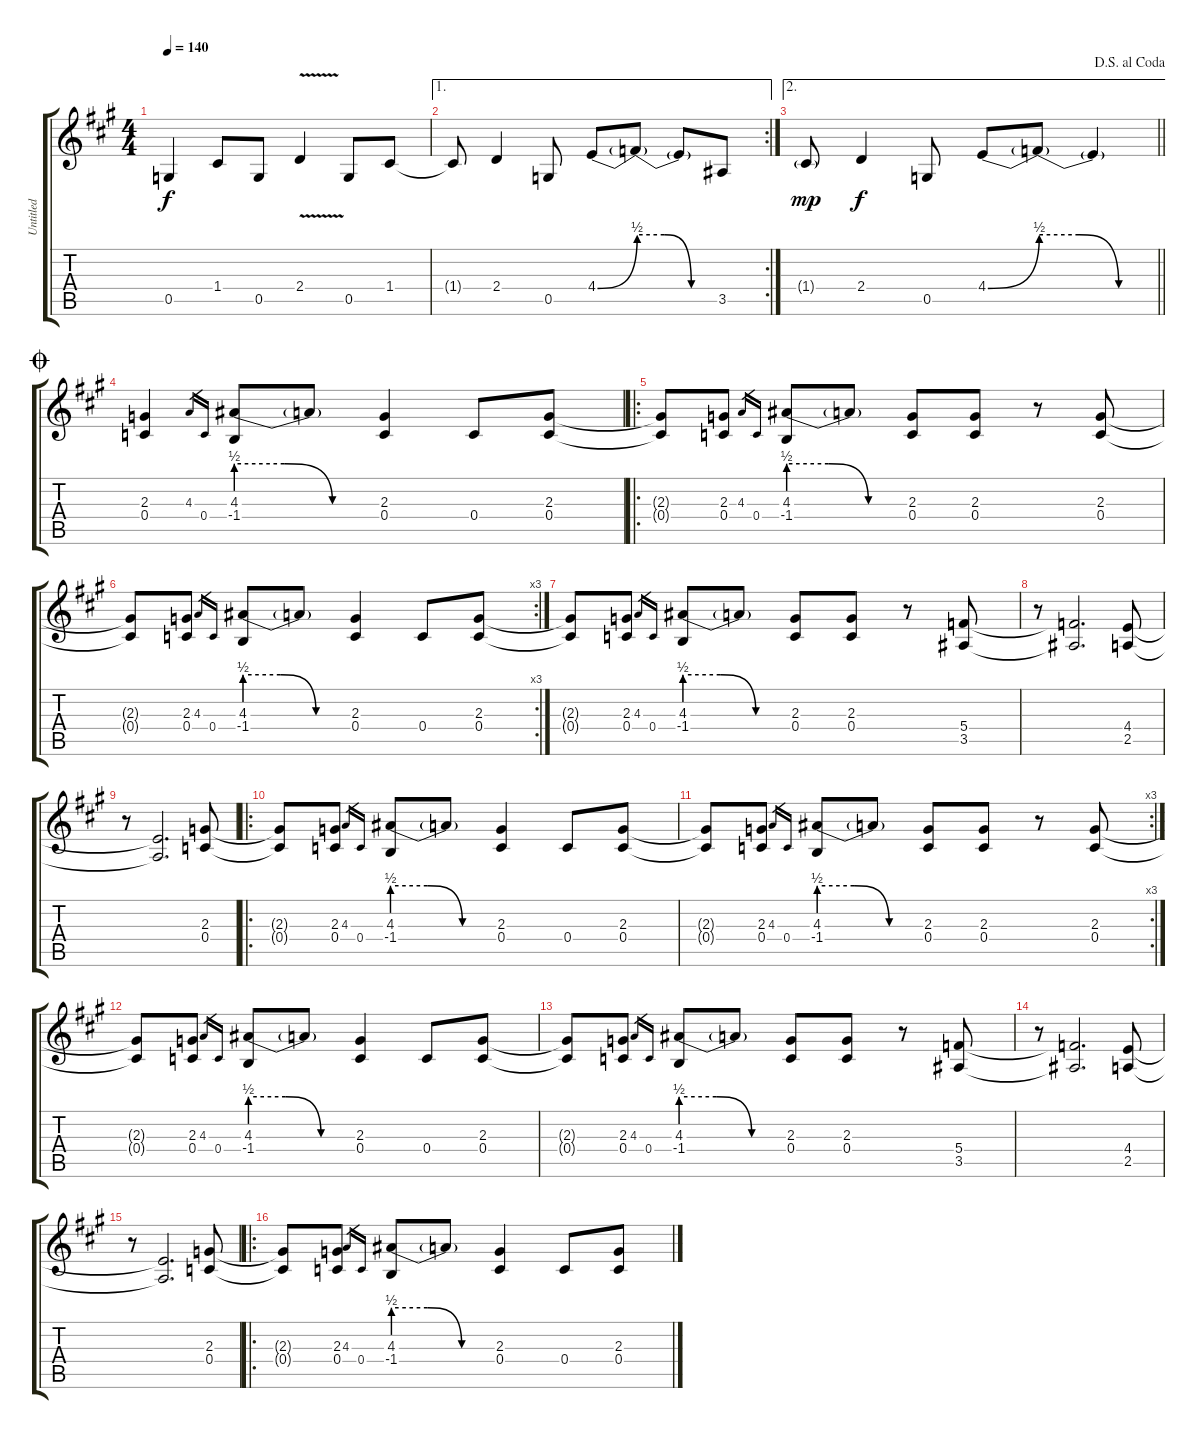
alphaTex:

\track ("Untitled" "Untitled") {instrument distortionguitar}
\staff {score tabs}
\tuning (D4 A3 F3 C3 G2 D2) {hide}
\ts (4 4)
\tempo 140
\clef g2
\ks a
0.5.4{dy f} 1.4.8 0.5.8 2.4{v}.4 0.5.8 1.4.8 |
\ae 1
\rc 2
1.4{t}.8 2.4.4 0.5.8 4.4{be (bend 0 0 60 2)}.8 4.4{be (custom 0 2 20 2 40 0 60 0) t}.8 4.4{t}.8 3.5.8 |
\ae 2
\jump dalsegnoalcoda
\barLineRight lightlight
1.4{g}.8{dy mp} 2.4.4{dy f} 0.5.8 4.4{be (bend 0 0 60 2)}.8 4.4{be (custom 0 2 20 2 40 0 60 0) t}.8 4.4{t}.4 |
\jump coda
(2.3 0.4).4 4.3.16{gr} 0.4.16{gr} (4.3{be (custom 0 2 20 2 40 0 60 0)} -1.4).8 4.3{t}.8 (2.3 0.4).4 0.4.8 (2.3 0.4).8 |
\ro
(2.3{t} 0.4{t}).8 (2.3 0.4).8 4.3.16{gr} 0.4.16{gr} (4.3{be (custom 0 2 20 2 40 0 60 0)} -1.4).8 4.3{t}.8 (2.3 0.4).8 (2.3 0.4).8 r.8 (2.3 0.4).8 |
\rc 3
(2.3{t} 0.4{t}).8 (2.3 0.4).8 4.3.16{gr} 0.4.16{gr} (4.3{be (custom 0 2 20 2 40 0 60 0)} -1.4).8 4.3{t}.8 (2.3 0.4).4 0.4.8 (2.3 0.4).8 |
(2.3{t} 0.4{t}).8 (2.3 0.4).8 4.3.16{gr} 0.4.16{gr} (4.3{be (custom 0 2 20 2 40 0 60 0)} -1.4).8 4.3{t}.8 (2.3 0.4).8 (2.3 0.4).8 r.8 (5.4 3.5).8 |
r.8 (5.4{t} 3.5{t}).2{d} (4.4 2.5).8 |
r.8 (4.4{t} 2.5{t}).2{d} (2.3 0.4).8 |
\ro
(2.3{t} 0.4{t}).8 (2.3 0.4).8 4.3.16{gr} 0.4.16{gr} (4.3{be (custom 0 2 20 2 40 0 60 0)} -1.4).8 4.3{t}.8 (2.3 0.4).4 0.4.8 (2.3 0.4).8 |
\rc 3
(2.3{t} 0.4{t}).8 (2.3 0.4).8 4.3.16{gr} 0.4.16{gr} (4.3{be (custom 0 2 20 2 40 0 60 0)} -1.4).8 4.3{t}.8 (2.3 0.4).8 (2.3 0.4).8 r.8 (2.3 0.4).8 |
(2.3{t} 0.4{t}).8 (2.3 0.4).8 4.3.16{gr} 0.4.16{gr} (4.3{be (custom 0 2 20 2 40 0 60 0)} -1.4).8 4.3{t}.8 (2.3 0.4).4 0.4.8 (2.3 0.4).8 |
(2.3{t} 0.4{t}).8 (2.3 0.4).8 4.3.16{gr} 0.4.16{gr} (4.3{be (custom 0 2 20 2 40 0 60 0)} -1.4).8 4.3{t}.8 (2.3 0.4).8 (2.3 0.4).8 r.8 (5.4 3.5).8 |
r.8 (5.4{t} 3.5{t}).2{d} (4.4 2.5).8 |
r.8 (4.4{t} 2.5{t}).2{d} (2.3 0.4).8 |
\ro
(2.3{t} 0.4{t}).8 (2.3 0.4).8 4.3.16{gr} 0.4.16{gr} (4.3{be (custom 0 2 20 2 40 0 60 0)} -1.4).8 4.3{t}.8 (2.3 0.4).4 0.4.8 (2.3 0.4).8
